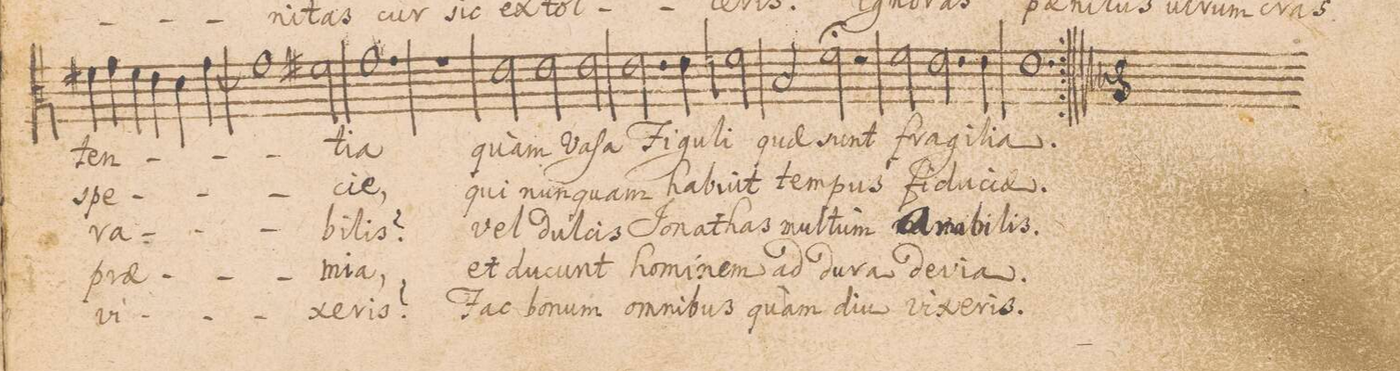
**kern	**text	**text	**text	**text	**text
*I"ALTVS.	*	*	*	*	*
*clefC3	*	*	*	*	*
*k[]	*	*	*	*	*
*M3/2	*	*	*	*	*
=19	=19	=19	=19	=19	=19
4f#X\	-ten-	spe-	-ra-	prae-	vi-
4g\	.	.	.	.	.
4f#\	.	.	.	.	.
4e\	.	.	.	.	.
4d\	.	.	.	.	.
[<4g\	.	.	.	.	.
=20	=20	=20	=20	=20	=20
1g]	.	.	.	.	.
2f#X\	-ti-	-ci-	-bi-	-mi-	-xe-
=21	=21	=21	=21	=21	=21
1.g	-a	-e,	-lis?	-a,	-ris?
=22	=22	=22	=22	=22	=22
1.rg	.	.	.	.	.
=23	=23	=23	=23	=23	=23
2e\	quàm	qui	vel	et	Fac
2e\	Va-	nun-	dul-	du-	bo-
2e\	-ſa	-quam	-cis	-cunt	-num
=24	=24	=24	=24	=24	=24
2.e\	Fi-	ha-	Jo-	ho-	om-
4e\	-gu-	-bu-	-na-	-mi-	-ni-
2fn\	-li	-it	-thas	-nem	-bus
=25	=25	=25	=25	=25	=25
2B/	quae	tem-	mul-	ad	quàm
2f;\	sunt	-pus	-tùm	dura	diu
2re	.	.	.	.	.
=26	=26	=26	=26	=26	=26
2f\	fra-	fi-	A-	de-	vi-
2.e\	-gi-	-du-	-ma-	.	.
4e\	-li-	-ci-	-bi-	-vi-	-xe-
=27	=27	=27	=27	=27	=27
1.e	-a.	-ae.	-lis.	-a.	-ris.
=:|!	=:|!	=:|!	=:|!	=:|!	=:|!
*-	*-	*-	*-	*-	*-
